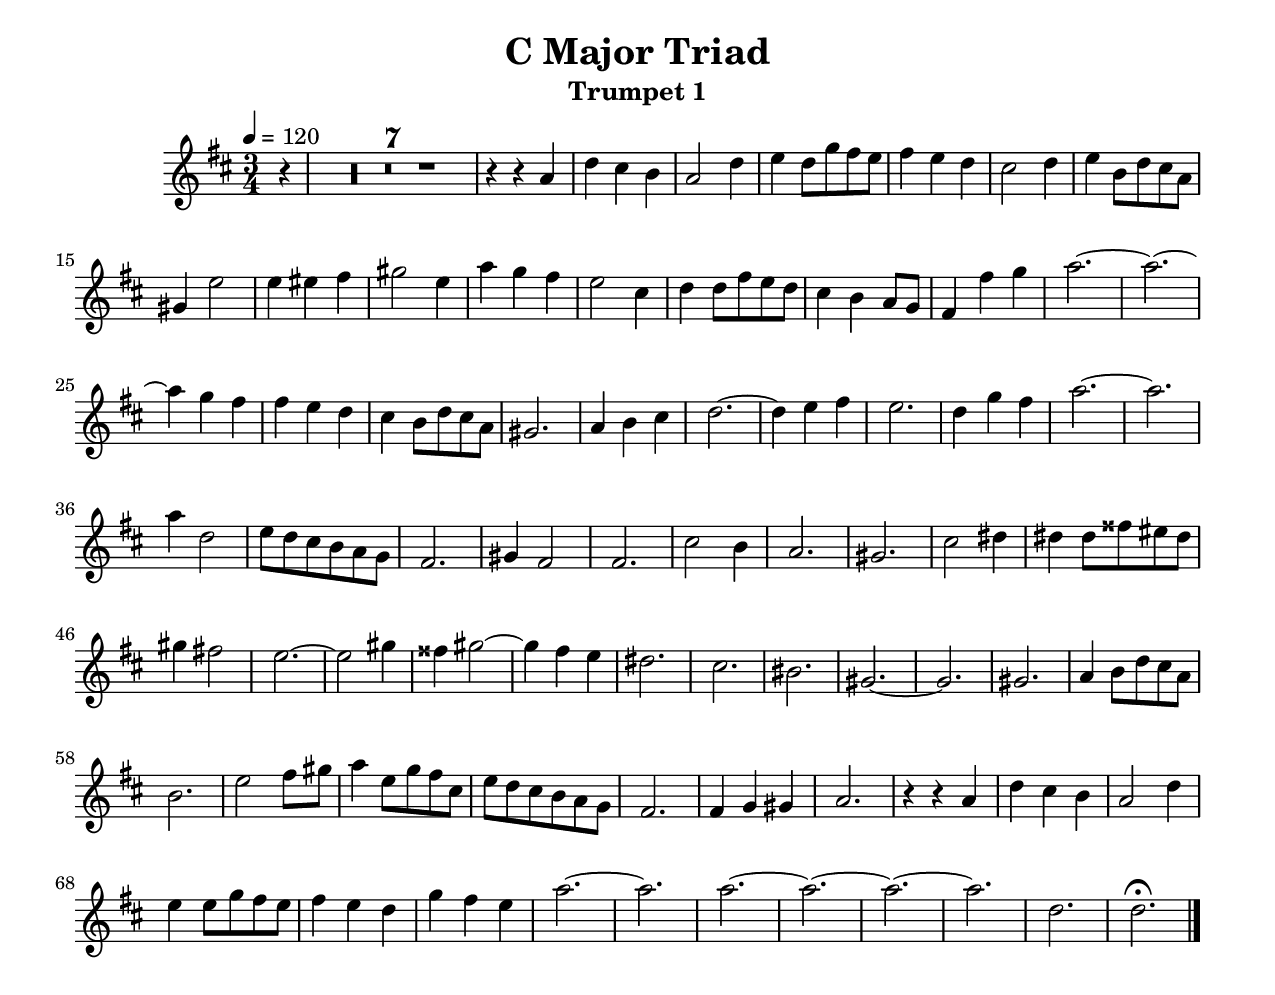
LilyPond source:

\version "2.14"

\include "common.lyi"
% The notes are entered as written in the original score
% but the extra transposition here is to put it in a better range for brass
soprano = \transpose des c \relative c'' {
	\tempo 4 = 120
	\key des \major
	\time 3/4
	\partial 4 r4 | R2.*7 |
	
	% bar 8
	r4 r4 aes4 | des c bes | aes2 des4 | ees4 des8 ges f ees | f4 ees des |
	c2 des4 | ees bes8 des c aes | g4 ees'2 | ees4 e f | g2 ees4
	
	% bar 18
	aes4 ges f | ees2 c4 | des4 des8 f ees des | c4 bes aes8 ges | f4 f' ges | 
	aes2.~ | aes2.~ | aes4 ges f | f ees des | c bes8 des c aes | g2. | 
	
	% bar 29
	aes4 bes c | des2.~ | des4 ees f | ees2. | des4 ges f | aes2.~ | aes2. |
	aes4 des,2 | ees8 des c bes aes ges | f2. | g4 f2 |
	
	% bar 40
	f2. | c'2 bes4 | aes2. | g2. | c2 d4 | d4 d8 fis e d | g4 f!2 | ees2.~ | ees2 g4 |
	fis4 g2~ | g4 f ees | d2. | c2. | b2. | g2.~ | g2. | g2. |
	
	% bar 57
	aes4 bes8 des c aes | bes2. | ees2 f8 g | aes4 ees8 ges f c | ees des c bes aes ges |
	f2. | f4 ges g | aes2. | r4 r4 aes | des c bes | aes2 des4 | ees4 ees8 ges f ees |
	
	% bar 69
	f4 ees des | ges f ees | aes2.~ | aes | aes~ | aes~ | aes~ | aes | des,2. | des2.\fermata
	
	\bar "|."
	
	
}


instrument = "Trumpet 1"

notes = \transpose bes c' { \soprano }

\version "2.11.57"

\include "common.lyi"

\paper
{
  #(set-paper-size "letter")
  %first-page-number = 2
  %#(define page-breaking ly:minimal-breaking)
  %#(define page-breaking ly:page-turn-breaking)
  ragged-last-bottom = ##t
  left-margin = 0.5\in
  line-width = 7.5\in
  bottom-margin = 0.5\in
  top-margin = 0.5\in
}

\book
{
  \include "header.lyi"
  \score
  {
    \new Staff %\with { \consists "Page_turn_engraver" }
    {
      \override Score.PaperColumn #'keep-inside-line = ##t
      \override Score.NonMusicalPaperColumn #'keep-inside-line = ##t
      \set Score.skipBars = ##t
      << \notes \outline >>
    }
  }
}

